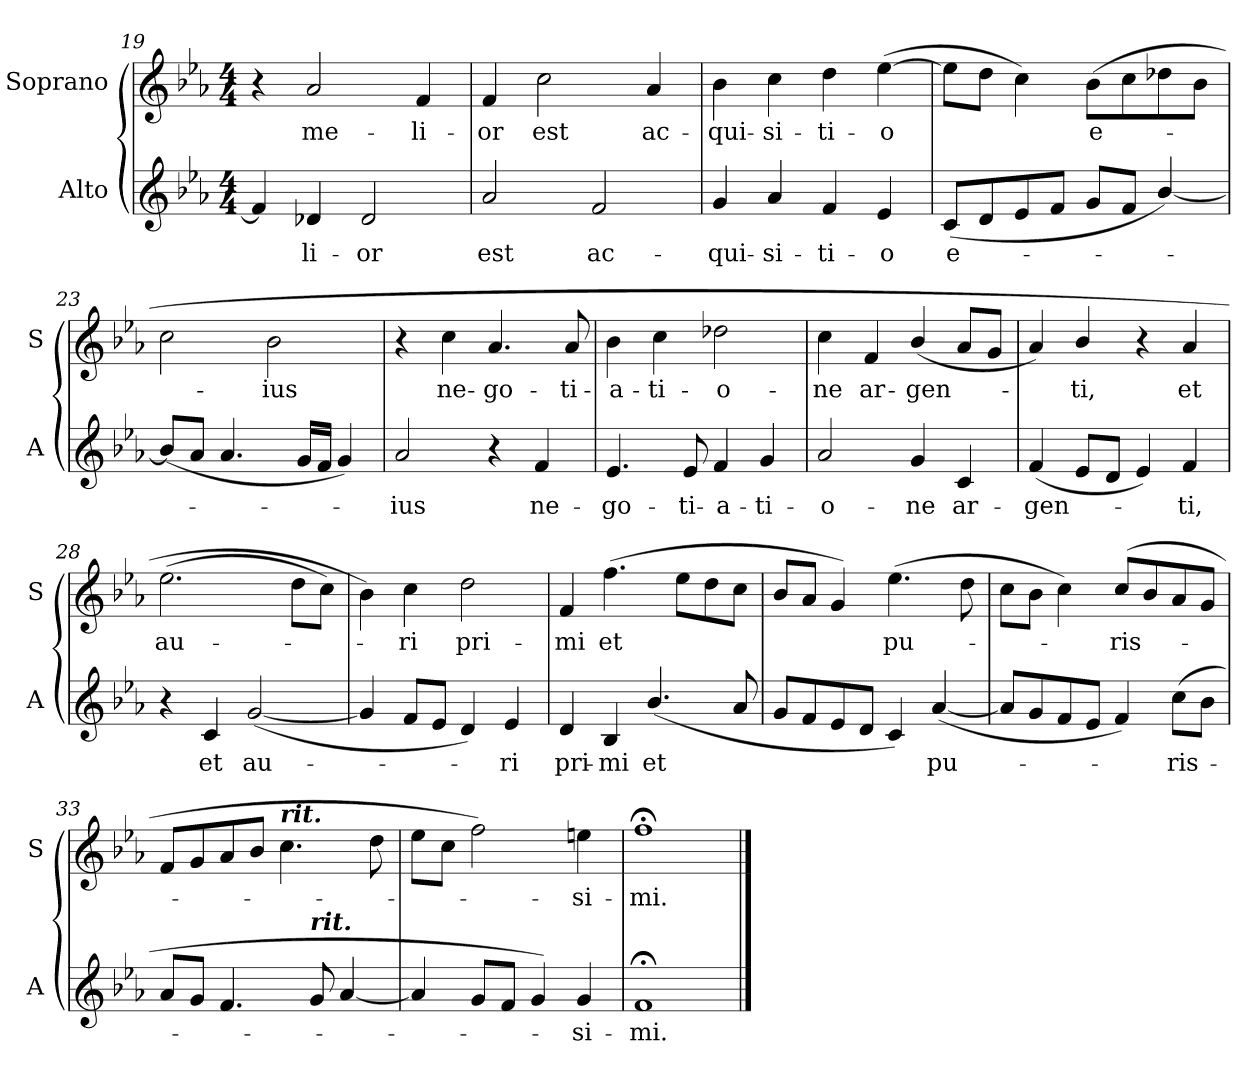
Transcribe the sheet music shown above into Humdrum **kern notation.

**kern	**text	**kern	**text
*part2	*part2	*part1	*part1
*staff2	*staff2	*staff1	*staff1
*I"Alto	*	*I"Soprano	*
*I'A	*	*I'S	*
*clefG2	*	*clefG2	*
*k[b-e-a-]	*	*k[b-e-a-]	*
*E-:	*	*E-:	*
*M4/4	*	*M4/4	*
=19	=19	=19	=19
4f]	.	4r	.
!	!LO:LY:b	!	!LO:LY:b
4d-X	li-	2a-	me-
!	!LO:LY:b	!	!
2d-	-or	.	.
!	!	!	!LO:LY:b
.	.	4f	-li-
=20	=20	=20	=20
!	!LO:LY:b	!	!LO:LY:b
2a-	est	4f	-or
!	!	!	!LO:LY:b
.	.	2cc	est
!	!LO:LY:b	!	!
2f	ac-	.	.
!	!	!	!LO:LY:b
.	.	4a-	ac-
=21	=21	=21	=21
!	!LO:LY:b	!	!LO:LY:b
4g	-qui-	4b-	-qui-
!	!LO:LY:b	!	!LO:LY:b
4a-	-si-	4cc	-si-
!	!LO:LY:b	!	!LO:LY:b
4f	-ti-	4dd	-ti-
!	!LO:LY:b	!	!LO:LY:b
4e-	-o	(>[4ee-	-o
=22	=22	=22	=22
!	!LO:LY:b	!	!
(<8cL	e-	8ee-L]	.
8d	.	8ddJ	.
8e-	.	4cc)	.
8fJ	.	.	.
!	!	!	!LO:LY:b
8gL	.	(>8b-L	e-
8fJ	.	8cc	.
[4b-/)	.	8dd-X	.
.	.	8b-J	.
!!LO:LB:g=z
=23	=23	=23	=23
(<8b-L]	.	2cc	.
8a-J	.	.	.
4.a-	.	.	.
!	!	!	!LO:LY:b
.	.	2b-	-ius
16gLL	.	.	.
16fJJ	.	.	.
4g)	.	.	.
=24	=24	=24	=24
!	!LO:LY:b	!	!
2a-	ius	4r	.
!	!	!	!LO:LY:b
.	.	4cc	ne-
!	!	!	!LO:LY:b
4r	.	4.a-	-go-
!	!LO:LY:b	!	!
4f	ne-	.	.
!	!	!	!LO:LY:b
.	.	8a-	-ti-
=25	=25	=25	=25
!	!LO:LY:b	!	!LO:LY:b
4.e-	-go-	4b-	-a-
!	!	!	!LO:LY:b
.	.	4cc	-ti-
!	!LO:LY:b	!	!
8e-	-ti-	.	.
!	!LO:LY:b	!	!LO:LY:b
4f	-a-	2dd-X	-o-
!	!LO:LY:b	!	!
4g	-ti-	.	.
=26	=26	=26	=26
!	!LO:LY:b	!	!LO:LY:b
2a-	-o-	4cc	-ne
!	!	!	!LO:LY:b
.	.	4f	ar-
!	!LO:LY:b	!	!LO:LY:b
4g	-ne	(<4b-/	-gen-
!	!LO:LY:b	!	!
4c	ar-	8a-L	.
.	.	8gJ	.
=27	=27	=27	=27
!	!LO:LY:b	!	!
(<4f	-gen-	4a-)	.
!	!	!	!LO:LY:b
8e-L	.	4b-/	ti,
8dJ	.	.	.
4e-)	.	4r	.
!	!LO:LY:b	!	!LO:LY:b
4f	ti,	4a-	et
=28	=28	=28	=28
!	!	!	!LO:LY:b
4r	.	(>2.ee-	au-
!	!LO:LY:b	!	!
4c	et	.	.
!	!LO:LY:b	!	!
(<[2g	au-	.	.
.	.	8ddL	.
.	.	8ccJ)	.
=29	=29	=29	=29
4g]	.	4b-)	.
!	!	!	!LO:LY:b
8fL	.	4cc	ri
8e-J	.	.	.
!	!	!	!LO:LY:b
4d)	.	2dd	pri-
!	!LO:LY:b	!	!
4e-	ri	.	.
!!LO:LB:g=z
=30	=30	=30	=30
!	!LO:LY:b	!	!LO:LY:b
4d	pri-	4f	-mi
!	!LO:LY:b	!	!LO:LY:b
4B-	-mi	(<4.ff	et
!	!LO:LY:b	!	!
(<4.b-/	et	.	.
.	.	8ee-L	.
.	.	8dd	.
8a-	.	8ccJ	.
=31	=31	=31	=31
8gL	.	8b-L	.
8f	.	8a-J	.
8e-	.	4g)	.
8dJ	.	.	.
!	!	!	!LO:LY:b
4c)	.	(>4.ee-	pu-
!	!LO:LY:b	!	!
(<[4a-	pu-	.	.
.	.	8dd	.
=32	=32	=32	=32
8a-L]	.	8ccL	.
8g	.	8b-J	.
8f	.	4cc)	.
8e-J	.	.	.
!	!	!	!LO:LY:b
4f)	.	(>8ccL	ris-
.	.	8b-	.
!	!LO:LY:b	!	!
(>8ccL	ris-	8a-	.
8b-J	.	8gJ	.
=33	=33	=33	=33
8a-L	.	8fL	.
8gJ	.	8g	.
4.f	.	8a-	.
.	.	8b-J	.
!	!	!LO:TX:a:Bi:t=rit.	!
.	.	4.cc	.
!LO:TX:a:Bi:t=rit.	!	!	!
8g	.	.	.
[4a-	.	.	.
.	.	8dd	.
=34	=34	=34	=34
4a-]	.	8ee-L	.
.	.	8ccJ	.
8gL	.	2ff)	.
8fJ	.	.	.
4g)	.	.	.
!	!LO:LY:b	!	!LO:LY:b
4g	si-	4een	si-
=35	=35	=35	=35
!	!LO:LY:b	!	!LO:LY:b
1f;<	-mi.	1ff;<	-mi.
==	==	==	==
*-	*-	*-	*-
